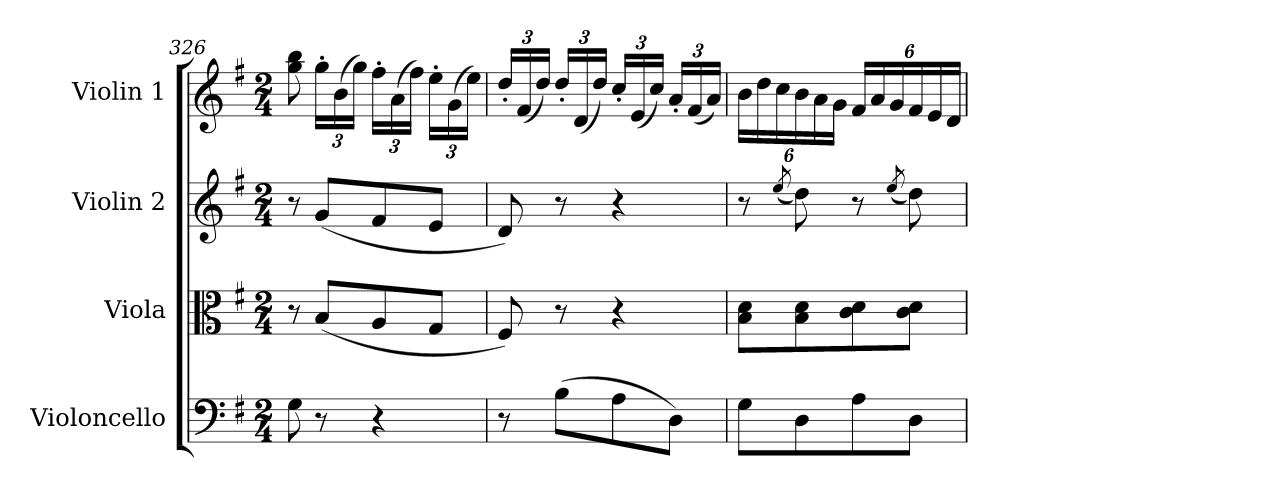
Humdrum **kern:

**kern	**kern	**kern	**kern
*part4	*part3	*part2	*part1
*staff4	*staff3	*staff2	*staff1
*I"Violoncello	*I"Viola	*I"Violin 2	*I"Violin 1
*I'Vc	*I'Vla	*I'Vln	*I'Vln
!!LO:LB:g=z
*clefF4	*clefC3	*clefG2	*clefG2
*k[f#]	*k[f#]	*k[f#]	*k[f#]
*M2/4	*M2/4	*M2/4	*M2/4
=326	=326	=326	=326
8G\	8r	8r	8gg\ 8bb\
*	*	*	*Xbrackettup
8r	(8B/L	(8g/L	24gg'\LL
.	.	.	(24b\
.	.	.	24gg\JJ)
4r	8A/	8f#/	24ff#'\LL
.	.	.	(24a\
.	.	.	24ff#\JJ)
.	8G/J	8e/J	24ee'\LL
.	.	.	(24g\
.	.	.	24ee\JJ)
=327	=327	=327	=327
8r	8F#/)	8d/)	24dd'/LL
.	.	.	(24f#/
.	.	.	24dd/JJ)
(8B\L	8r	8r	24dd'/LL
.	.	.	(24d/
.	.	.	24dd/JJ)
8A\	4r	4r	24cc'/LL
.	.	.	(24e/
.	.	.	24cc/JJ)
8D\J)	.	.	24a'/LL
.	.	.	(24f#/
.	.	.	24a/JJ)
=328	=328	=328	=328
8G\L	8B\ 8d\L	8r	24b\LL
.	.	.	24dd\
.	.	.	24cc\
.	.	(8qee/	.
8D\	8B\ 8d\	8dd\)	24b\
.	.	.	24a\
.	.	.	24g\JJ
8A\	8c\ 8d\	8r	24f#/LL
.	.	.	24a/
.	.	.	24g/
.	.	(8qee/	.
8D\J	8c\ 8d\J	8dd\)	24f#/
.	.	.	24e/
.	.	.	24d/JJ
=	=	=	=
*-	*-	*-	*-
